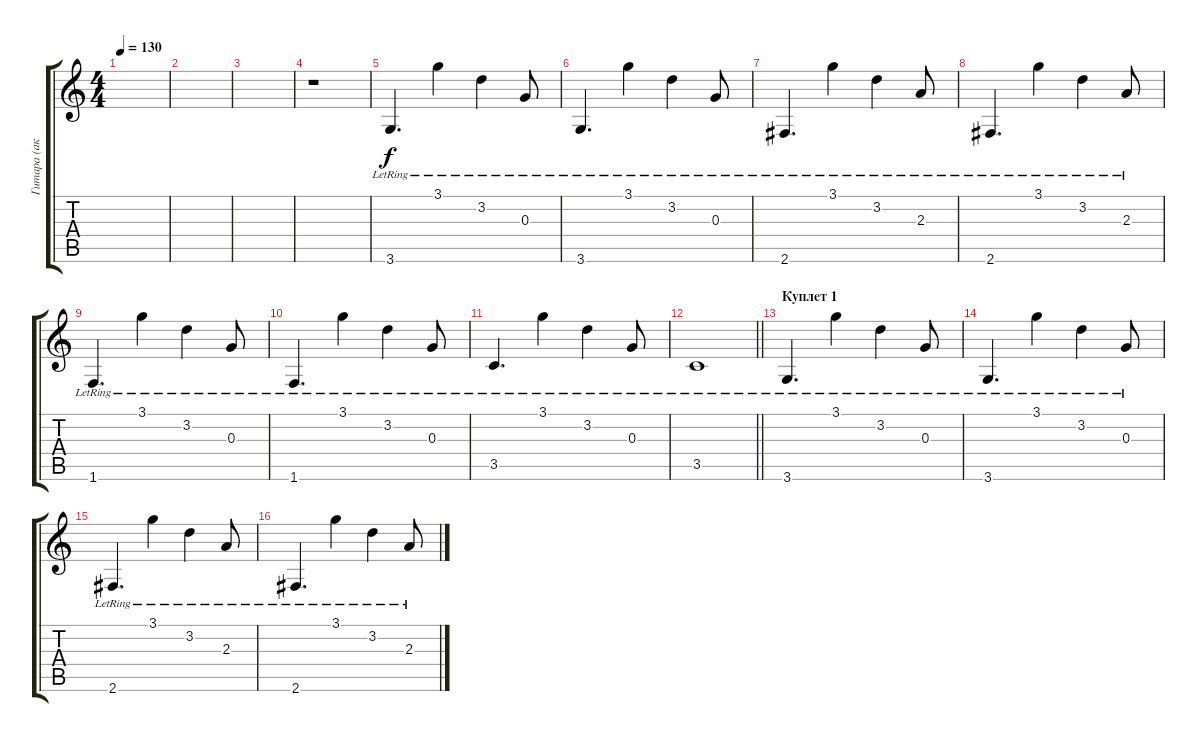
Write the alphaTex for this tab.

\track ("Гитара (акустика)" "Гитара (ак") {instrument acousticguitarsteel}
\staff {score tabs}
\tuning (E4 B3 G3 D3 A2 E2) {hide}
\ts (4 4)
\tempo 130
\clef g2
\ks c
|
|
|
r.1 |
3.6{lr}.4{d} 3.1{lr}.4 3.2{lr}.4 0.3{lr}.8 |
3.6{lr}.4{d} 3.1{lr}.4 3.2{lr}.4 0.3{lr}.8 |
2.6{lr}.4{d} 3.1{lr}.4 3.2{lr}.4 2.3{lr}.8 |
2.6{lr}.4{d} 3.1{lr}.4 3.2{lr}.4 2.3{lr}.8 |
1.6{lr}.4{d} 3.1{lr}.4 3.2{lr}.4 0.3{lr}.8 |
1.6{lr}.4{d} 3.1{lr}.4 3.2{lr}.4 0.3{lr}.8 |
3.5{lr}.4{d} 3.1{lr}.4 3.2{lr}.4 0.3{lr}.8 |
\barLineRight lightlight
3.5{lr}.1 |
\section ("" "Куплет 1")
3.6{lr}.4{d} 3.1{lr}.4 3.2{lr}.4 0.3{lr}.8 |
3.6{lr}.4{d} 3.1{lr}.4 3.2{lr}.4 0.3{lr}.8 |
2.6{lr}.4{d} 3.1{lr}.4 3.2{lr}.4 2.3{lr}.8 |
2.6{lr}.4{d} 3.1{lr}.4 3.2{lr}.4 2.3{lr}.8
